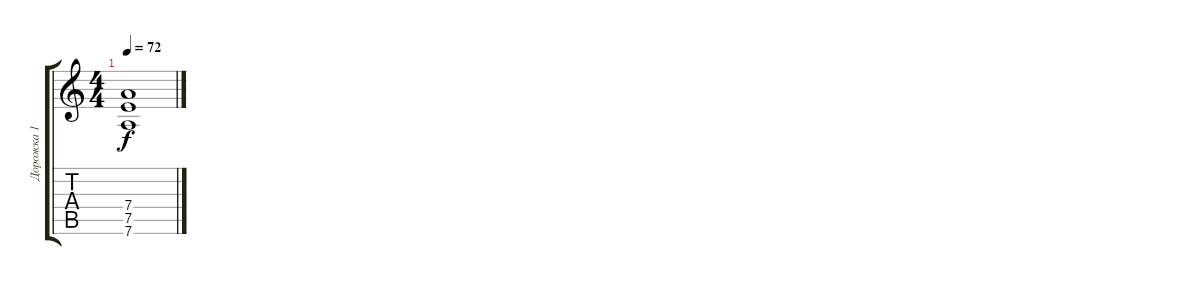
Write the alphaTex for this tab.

\track ("Дорожка 1" "Дорожка 1") {instrument electricguitarclean}
\staff {score tabs}
\tuning (E4 B3 G3 D3 A2 D2) {hide}
\ts (4 4)
\tempo 72
\clef g2
\ks c
(7.4 7.5 7.6).1{dy f}
